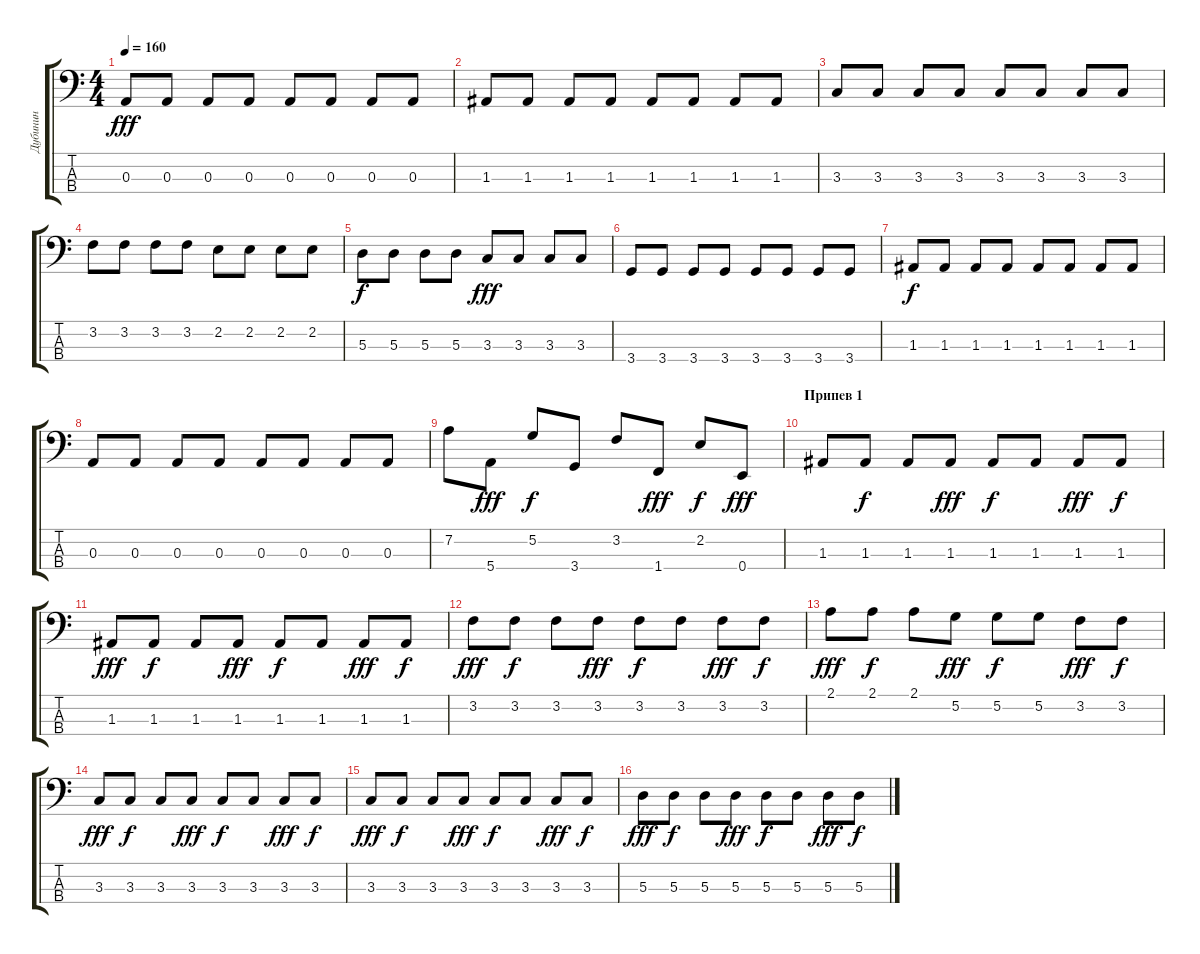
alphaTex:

\track ("Дубинин" "Дубинин") {instrument electricbassfinger}
\staff {score tabs}
\tuning (G2 D2 A1 E1) {hide}
\ts (4 4)
\tempo 160
\clef f4
\ks c
0.3.8{dy fff} 0.3.8 0.3.8 0.3.8 0.3.8 0.3.8 0.3.8 0.3.8 |
1.3.8 1.3.8 1.3.8 1.3.8 1.3.8 1.3.8 1.3.8 1.3.8 |
3.3.8 3.3.8 3.3.8 3.3.8 3.3.8 3.3.8 3.3.8 3.3.8 |
3.2.8 3.2.8 3.2.8 3.2.8 2.2.8 2.2.8 2.2.8 2.2.8 |
5.3.8{dy f} 5.3.8 5.3.8 5.3.8 3.3.8{dy fff} 3.3.8 3.3.8 3.3.8 |
3.4.8 3.4.8 3.4.8 3.4.8 3.4.8 3.4.8 3.4.8 3.4.8 |
1.3.8{dy f} 1.3.8 1.3.8 1.3.8 1.3.8 1.3.8 1.3.8 1.3.8 |
0.3.8 0.3.8 0.3.8 0.3.8 0.3.8 0.3.8 0.3.8 0.3.8 |
7.2.8 5.4.8{dy fff} 5.2.8{dy f} 3.4.8 3.2.8 1.4.8{dy fff} 2.2.8{dy f} 0.4.8{dy fff} |
\section ("" "Припев 1")
1.3.8 1.3.8{dy f} 1.3.8 1.3.8{dy fff} 1.3.8{dy f} 1.3.8 1.3.8{dy fff} 1.3.8{dy f} |
1.3.8{dy fff} 1.3.8{dy f} 1.3.8 1.3.8{dy fff} 1.3.8{dy f} 1.3.8 1.3.8{dy fff} 1.3.8{dy f} |
3.2.8{dy fff} 3.2.8{dy f} 3.2.8 3.2.8{dy fff} 3.2.8{dy f} 3.2.8 3.2.8{dy fff} 3.2.8{dy f} |
2.1.8{dy fff} 2.1.8{dy f} 2.1.8 5.2.8{dy fff} 5.2.8{dy f} 5.2.8 3.2.8{dy fff} 3.2.8{dy f} |
3.3.8{dy fff} 3.3.8{dy f} 3.3.8 3.3.8{dy fff} 3.3.8{dy f} 3.3.8 3.3.8{dy fff} 3.3.8{dy f} |
3.3.8{dy fff} 3.3.8{dy f} 3.3.8 3.3.8{dy fff} 3.3.8{dy f} 3.3.8 3.3.8{dy fff} 3.3.8{dy f} |
5.3.8{dy fff} 5.3.8{dy f} 5.3.8 5.3.8{dy fff} 5.3.8{dy f} 5.3.8 5.3.8{dy fff} 5.3.8{dy f}
